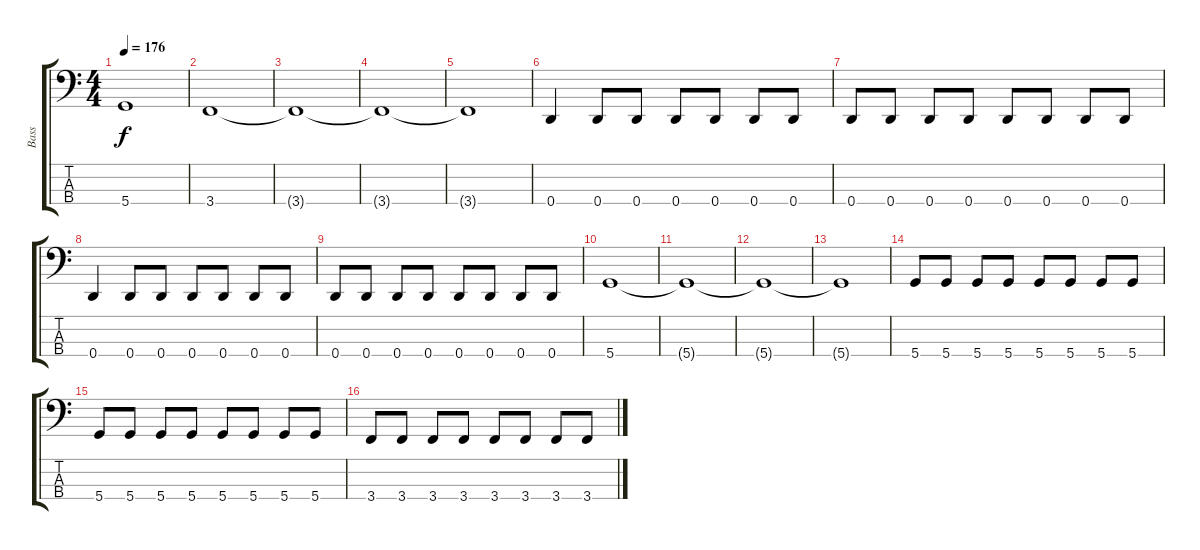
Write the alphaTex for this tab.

\track ("Bass" "Bass") {instrument electricbasspick}
\staff {score tabs}
\tuning (F2 C2 G1 D1) {hide}
\ts (4 4)
\tempo 176
\clef f4
\ks c
5.4{t}.1{dy f} |
3.4.1 |
3.4{t}.1 |
3.4{t}.1 |
3.4{t}.1 |
0.4.4 0.4.8 0.4.8 0.4.8 0.4.8 0.4.8 0.4.8 |
0.4.8 0.4.8 0.4.8 0.4.8 0.4.8 0.4.8 0.4.8 0.4.8 |
0.4.4 0.4.8 0.4.8 0.4.8 0.4.8 0.4.8 0.4.8 |
0.4.8 0.4.8 0.4.8 0.4.8 0.4.8 0.4.8 0.4.8 0.4.8 |
5.4.1 |
5.4{t}.1 |
5.4{t}.1 |
5.4{t}.1 |
5.4.8 5.4.8 5.4.8 5.4.8 5.4.8 5.4.8 5.4.8 5.4.8 |
5.4.8 5.4.8 5.4.8 5.4.8 5.4.8 5.4.8 5.4.8 5.4.8 |
3.4.8 3.4.8 3.4.8 3.4.8 3.4.8 3.4.8 3.4.8 3.4.8
